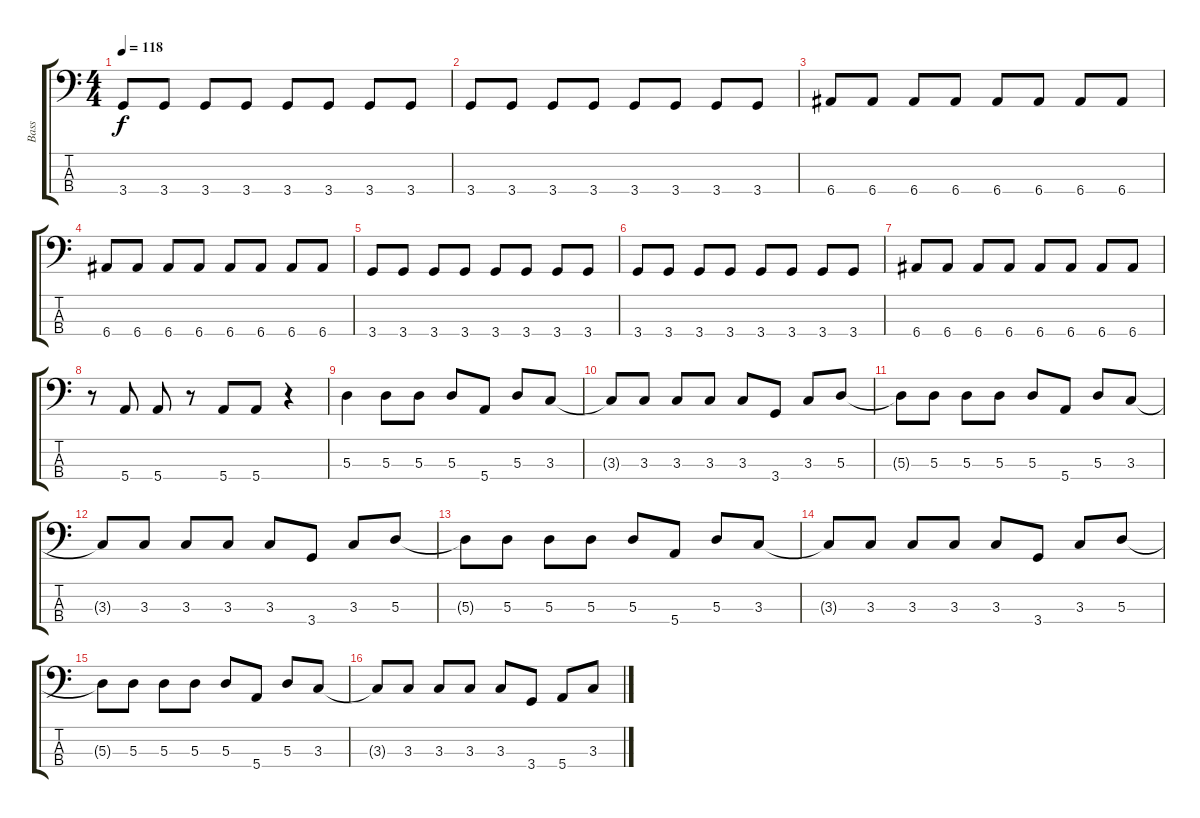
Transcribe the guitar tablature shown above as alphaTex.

\track ("Bass" "Bass") {instrument acousticbass}
\staff {score tabs}
\tuning (G2 D2 A1 E1) {hide}
\ts (4 4)
\tempo 118
\clef f4
\ks c
3.4.8{dy f} 3.4.8 3.4.8 3.4.8 3.4.8 3.4.8 3.4.8 3.4.8 |
3.4.8 3.4.8 3.4.8 3.4.8 3.4.8 3.4.8 3.4.8 3.4.8 |
6.4.8 6.4.8 6.4.8 6.4.8 6.4.8 6.4.8 6.4.8 6.4.8 |
6.4.8 6.4.8 6.4.8 6.4.8 6.4.8 6.4.8 6.4.8 6.4.8 |
3.4.8 3.4.8 3.4.8 3.4.8 3.4.8 3.4.8 3.4.8 3.4.8 |
3.4.8 3.4.8 3.4.8 3.4.8 3.4.8 3.4.8 3.4.8 3.4.8 |
6.4.8 6.4.8 6.4.8 6.4.8 6.4.8 6.4.8 6.4.8 6.4.8 |
r.8 5.4.8 5.4.8 r.8 5.4.8 5.4.8 r.4 |
5.3.4 5.3.8 5.3.8 5.3.8 5.4.8 5.3.8 3.3.8 |
3.3{t}.8 3.3.8 3.3.8 3.3.8 3.3.8 3.4.8 3.3.8 5.3.8 |
5.3{t}.8 5.3.8 5.3.8 5.3.8 5.3.8 5.4.8 5.3.8 3.3.8 |
3.3{t}.8 3.3.8 3.3.8 3.3.8 3.3.8 3.4.8 3.3.8 5.3.8 |
5.3{t}.8 5.3.8 5.3.8 5.3.8 5.3.8 5.4.8 5.3.8 3.3.8 |
3.3{t}.8 3.3.8 3.3.8 3.3.8 3.3.8 3.4.8 3.3.8 5.3.8 |
5.3{t}.8 5.3.8 5.3.8 5.3.8 5.3.8 5.4.8 5.3.8 3.3.8 |
3.3{t}.8 3.3.8 3.3.8 3.3.8 3.3.8 3.4.8 5.4.8 3.3.8
